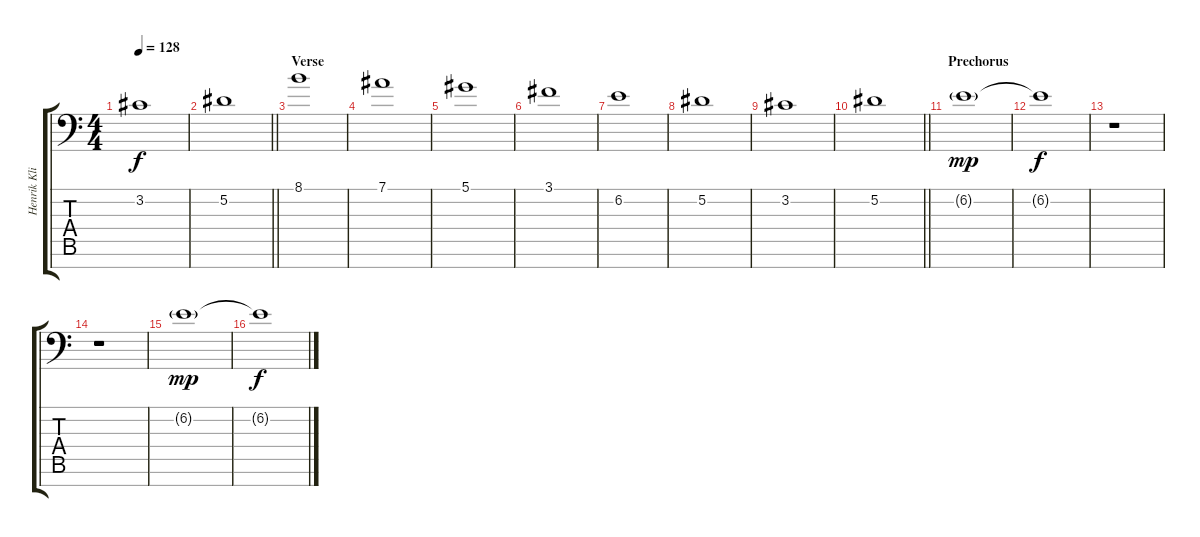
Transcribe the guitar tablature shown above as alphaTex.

\track ("Henrik Klingenberg - Keyboard" "Henrik Kli") {instrument pad2warm}
\staff {score tabs}
\tuning (Eb4 Bb3 Gb3 Db3 Ab2 Eb2 Bb1) {hide}
\ts (4 4)
\tempo 128
\clef f4
\ks c
3.2.1{dy f} |
\barLineRight lightlight
5.2.1 |
\section ("" "Verse")
8.1.1 |
7.1.1 |
5.1.1 |
3.1.1 |
6.2.1 |
5.2.1 |
3.2.1 |
\barLineRight lightlight
5.2.1 |
\section ("" "Prechorus")
6.2{g}.1{dy mp} |
6.2{t}.1{dy f} |
r.1 |
r.1 |
6.2{g}.1{dy mp} |
6.2{t}.1{dy f}
